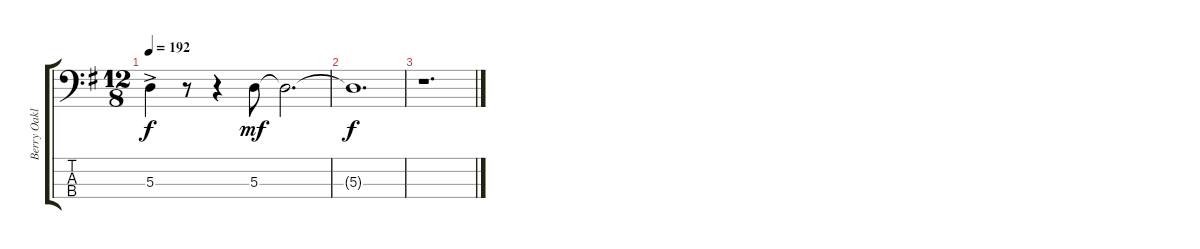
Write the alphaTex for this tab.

\track ("Berry Oakley - Bass" "Berry Oakl") {instrument electricbassfinger}
\staff {score tabs}
\tuning (G2 D2 A1 E1) {hide}
\ts (12 8)
\tempo 192
\clef f4
\ks g
5.3{ac}.4{dy f} r.8 r.4 5.3.8{dy mf} 5.3{t}.2{d} |
5.3{t}.1{d dy f} |
r.1{d}
